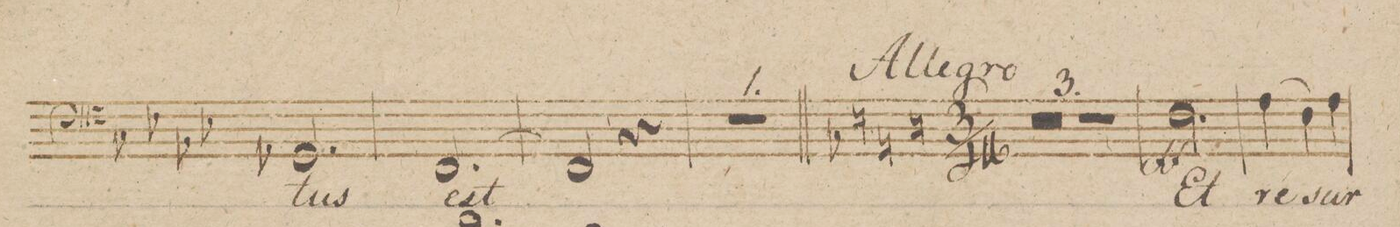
**kern	**text	**dynam
*I"Basso.	*	*
*clefF4	*	*
*k[b-e-a-d-]	*	*
*met(c|)	*	*
*M3/4	*	*
2.GG-X/	-tus	.
=122	=122	=122
[>2.FF/	est	.
=123	=123	=123
2FF/]	.	.
4r	.	.
=124	=124	=124
2.r	.	.
*kcancel	*	*
=125||	=125||	=125||
*null	*	*
*k[b-]	*	*
1.r	.	.
=126	=126	=126
=127	=127	=127
2.r	.	.
=128	=128	=128
2.F\	-Et	ff
=129	=129	=129
(4A\	re-	.
4F\)	.	.
4A\	-sur-	.
=130	=130	=130
*-	*-	*-
